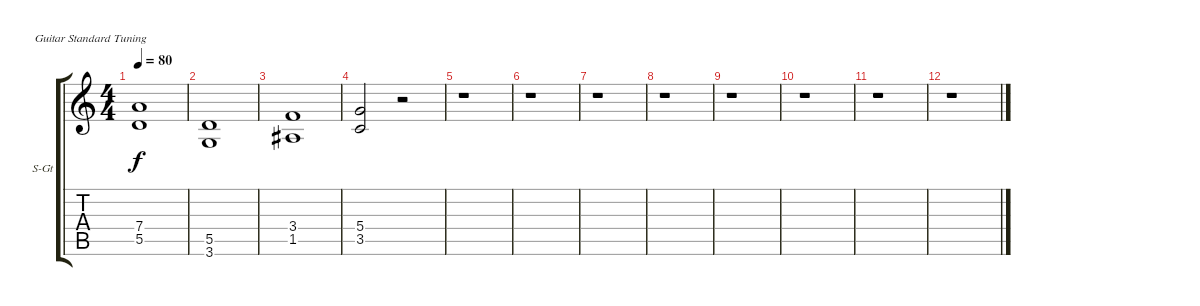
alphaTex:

\bracketExtendMode groupsimilarinstruments
\firstSystemTrackNameOrientation horizontal
\otherSystemsTrackNameOrientation horizontal
\track ("Violons altos" "S-Gt") {instrument stringensemble2}
\staff {score tabs}
\tuning (E4 B3 G3 D3 A2 E2)
\displaytranspose 12
\ts (4 4)
\tempo 80
\clef g2
\ks c
(7.4 5.5).1{dy f} |
(5.5 3.6).1 |
(3.4 1.5).1 |
(5.4 3.5).2 r.2 |
r.1 |
r.1 |
r.1 |
r.1 |
r.1 |
r.1 |
r.1 |
r.1
